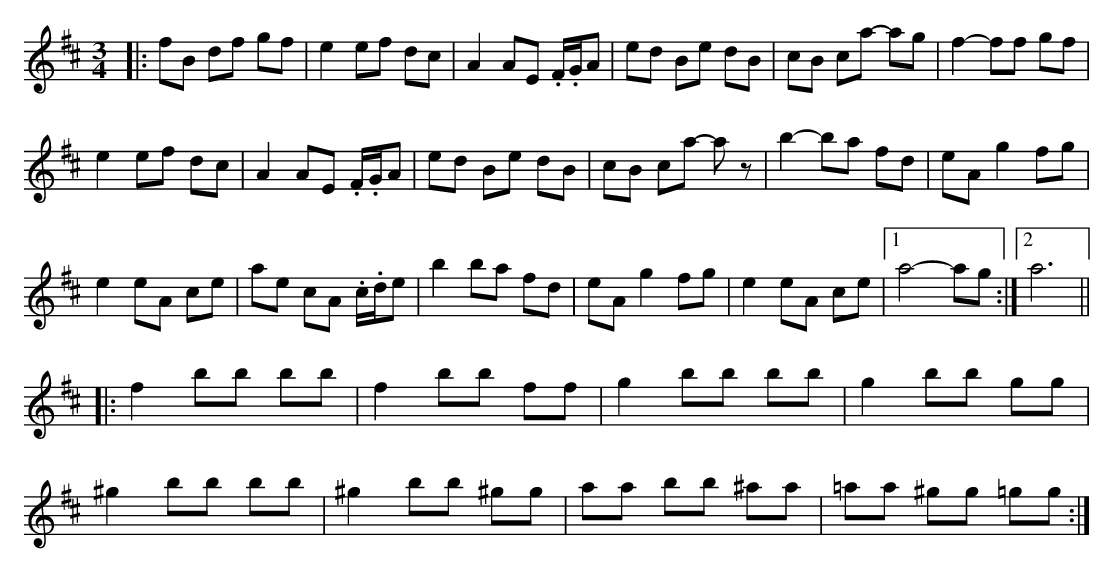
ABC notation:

X:1
M:3/4
K:Bmin
|:fB df gf|e2 ef dc|A2 AE .F/.G/A|ed Be dB|cB ca- ag|f2- ff gf|
e2 ef dc|A2 AE .F/.G/A|ed Be dB|cB ca- az|b2- ba fd|eA g2 fg|
e2 eA ce|ae cA .c/.d/e|b2 ba fd|eA g2 fg|e2 eA ce|1 a4- ag:|2 a6||
|:f2 bb bb|f2 bb ff|g2 bb bb|g2 bb gg|
^g2 bb bb|^g2 bb ^gg|aa bb ^aa|=aa ^gg =gg:|
